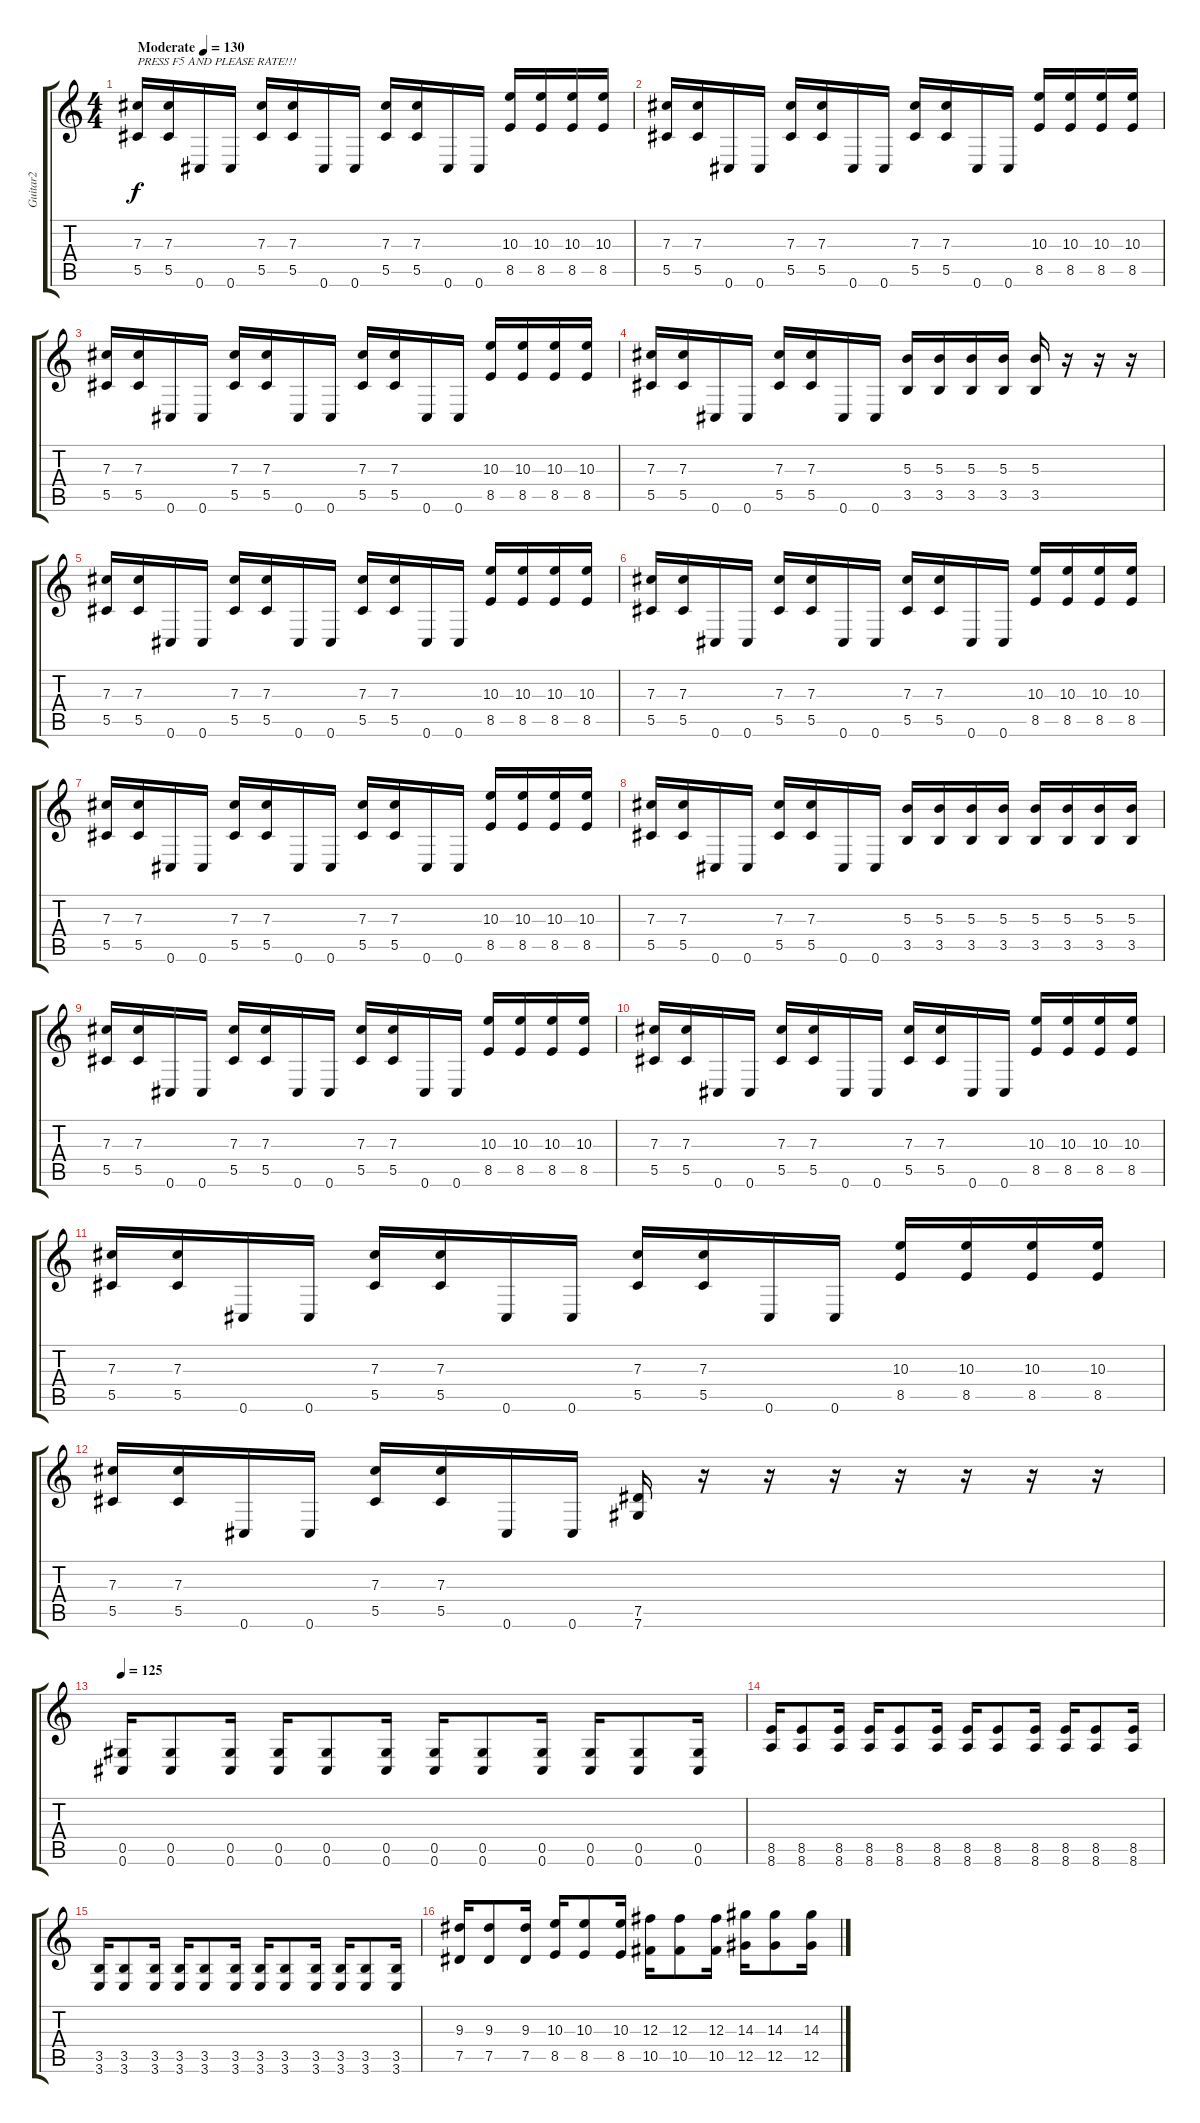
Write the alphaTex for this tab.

\track ("Guitar2" "Guitar2") {instrument distortionguitar}
\staff {score tabs}
\tuning (Eb4 Bb3 Gb3 Db3 Ab2 Db2) {hide}
\ts (4 4)
\tempo (130 "Moderate")
\clef g2
\ks c
(7.3 5.5).16{txt "PRESS F5 AND PLEASE RATE!!!" dy f instrument distortionguitar} (7.3 5.5).16 0.6.16 0.6.16 (7.3 5.5).16 (7.3 5.5).16 0.6.16 0.6.16 (7.3 5.5).16 (7.3 5.5).16 0.6.16 0.6.16 (10.3 8.5).16 (10.3 8.5).16 (10.3 8.5).16 (10.3 8.5).16 |
(7.3 5.5).16 (7.3 5.5).16 0.6.16 0.6.16 (7.3 5.5).16 (7.3 5.5).16 0.6.16 0.6.16 (7.3 5.5).16 (7.3 5.5).16 0.6.16 0.6.16 (10.3 8.5).16 (10.3 8.5).16 (10.3 8.5).16 (10.3 8.5).16 |
(7.3 5.5).16 (7.3 5.5).16 0.6.16 0.6.16 (7.3 5.5).16 (7.3 5.5).16 0.6.16 0.6.16 (7.3 5.5).16 (7.3 5.5).16 0.6.16 0.6.16 (10.3 8.5).16 (10.3 8.5).16 (10.3 8.5).16 (10.3 8.5).16 |
(7.3 5.5).16 (7.3 5.5).16 0.6.16 0.6.16 (7.3 5.5).16 (7.3 5.5).16 0.6.16 0.6.16 (5.3 3.5).16 (5.3 3.5).16 (5.3 3.5).16 (5.3 3.5).16 (5.3 3.5).16 r.16 r.16 r.16 |
(7.3 5.5).16 (7.3 5.5).16 0.6.16 0.6.16 (7.3 5.5).16 (7.3 5.5).16 0.6.16 0.6.16 (7.3 5.5).16 (7.3 5.5).16 0.6.16 0.6.16 (10.3 8.5).16 (10.3 8.5).16 (10.3 8.5).16 (10.3 8.5).16 |
(7.3 5.5).16 (7.3 5.5).16 0.6.16 0.6.16 (7.3 5.5).16 (7.3 5.5).16 0.6.16 0.6.16 (7.3 5.5).16 (7.3 5.5).16 0.6.16 0.6.16 (10.3 8.5).16 (10.3 8.5).16 (10.3 8.5).16 (10.3 8.5).16 |
(7.3 5.5).16 (7.3 5.5).16 0.6.16 0.6.16 (7.3 5.5).16 (7.3 5.5).16 0.6.16 0.6.16 (7.3 5.5).16 (7.3 5.5).16 0.6.16 0.6.16 (10.3 8.5).16 (10.3 8.5).16 (10.3 8.5).16 (10.3 8.5).16 |
(7.3 5.5).16 (7.3 5.5).16 0.6.16 0.6.16 (7.3 5.5).16 (7.3 5.5).16 0.6.16 0.6.16 (5.3 3.5).16 (5.3 3.5).16 (5.3 3.5).16 (5.3 3.5).16 (5.3 3.5).16 (5.3 3.5).16 (5.3 3.5).16 (5.3 3.5).16 |
(7.3 5.5).16 (7.3 5.5).16 0.6.16 0.6.16 (7.3 5.5).16 (7.3 5.5).16 0.6.16 0.6.16 (7.3 5.5).16 (7.3 5.5).16 0.6.16 0.6.16 (10.3 8.5).16 (10.3 8.5).16 (10.3 8.5).16 (10.3 8.5).16 |
(7.3 5.5).16 (7.3 5.5).16 0.6.16 0.6.16 (7.3 5.5).16 (7.3 5.5).16 0.6.16 0.6.16 (7.3 5.5).16 (7.3 5.5).16 0.6.16 0.6.16 (10.3 8.5).16 (10.3 8.5).16 (10.3 8.5).16 (10.3 8.5).16 |
(7.3 5.5).16 (7.3 5.5).16 0.6.16 0.6.16 (7.3 5.5).16 (7.3 5.5).16 0.6.16 0.6.16 (7.3 5.5).16 (7.3 5.5).16 0.6.16 0.6.16 (10.3 8.5).16 (10.3 8.5).16 (10.3 8.5).16 (10.3 8.5).16 |
(7.3 5.5).16 (7.3 5.5).16 0.6.16 0.6.16 (7.3 5.5).16 (7.3 5.5).16 0.6.16 0.6.16 (7.5 7.6).16 r.16 r.16 r.16 r.16 r.16 r.16 r.16 |
\tempo 125
(0.5 0.6).16 (0.5 0.6).8 (0.5 0.6).16 (0.5 0.6).16 (0.5 0.6).8 (0.5 0.6).16 (0.5 0.6).16 (0.5 0.6).8 (0.5 0.6).16 (0.5 0.6).16 (0.5 0.6).8 (0.5 0.6).16 |
(8.5 8.6).16 (8.5 8.6).8 (8.5 8.6).16 (8.5 8.6).16 (8.5 8.6).8 (8.5 8.6).16 (8.5 8.6).16 (8.5 8.6).8 (8.5 8.6).16 (8.5 8.6).16 (8.5 8.6).8 (8.5 8.6).16 |
(3.5 3.6).16 (3.5 3.6).8 (3.5 3.6).16 (3.5 3.6).16 (3.5 3.6).8 (3.5 3.6).16 (3.5 3.6).16 (3.5 3.6).8 (3.5 3.6).16 (3.5 3.6).16 (3.5 3.6).8 (3.5 3.6).16 |
(9.3 7.5).16 (9.3 7.5).8 (9.3 7.5).16 (10.3 8.5).16 (10.3 8.5).8 (10.3 8.5).16 (12.3 10.5).16 (12.3 10.5).8 (12.3 10.5).16 (14.3 12.5).16 (14.3 12.5).8 (14.3 12.5).16
